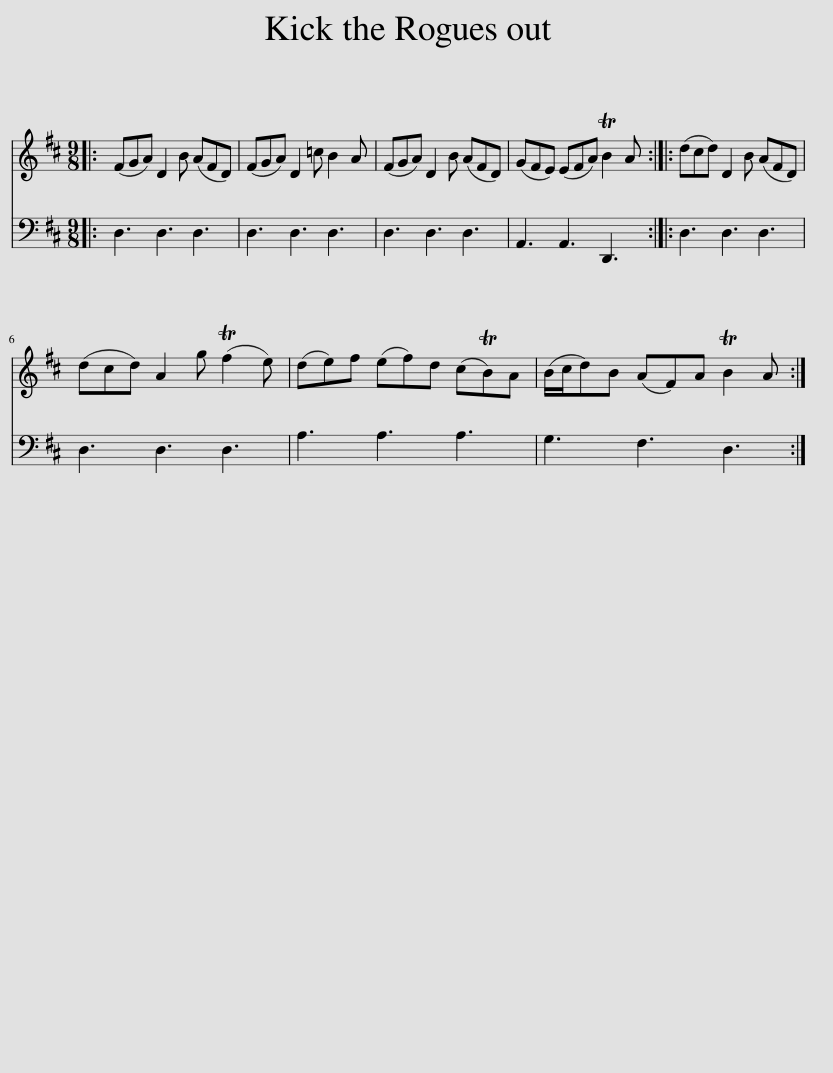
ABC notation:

X:1
%%score 1 2
L:1/8
M:9/8
I:linebreak $
K:D
V:1 treble
V:2 bass
V:1
|: (FGA) D2 B (AFD) | (FGA) D2 =c B2 A | (FGA) D2 B (AFD) | (GFE) (EFA) TB2 A :: (dcd) D2 B (AFD) |$ %5
 (dcd) A2 g (Tf2 e) | (de)f (ef)d (cTB)A | (B/c/d)B (AF)A TB2 A :| %8
V:2
|: D,3 D,3 D,3 | D,3 D,3 D,3 | D,3 D,3 D,3 | A,,3 A,,3 D,,3 :: D,3 D,3 D,3 |$ %5
 D,3 D,3 D,3 | A,3 A,3 A,3 | G,3 F,3 D,3 :| %8
